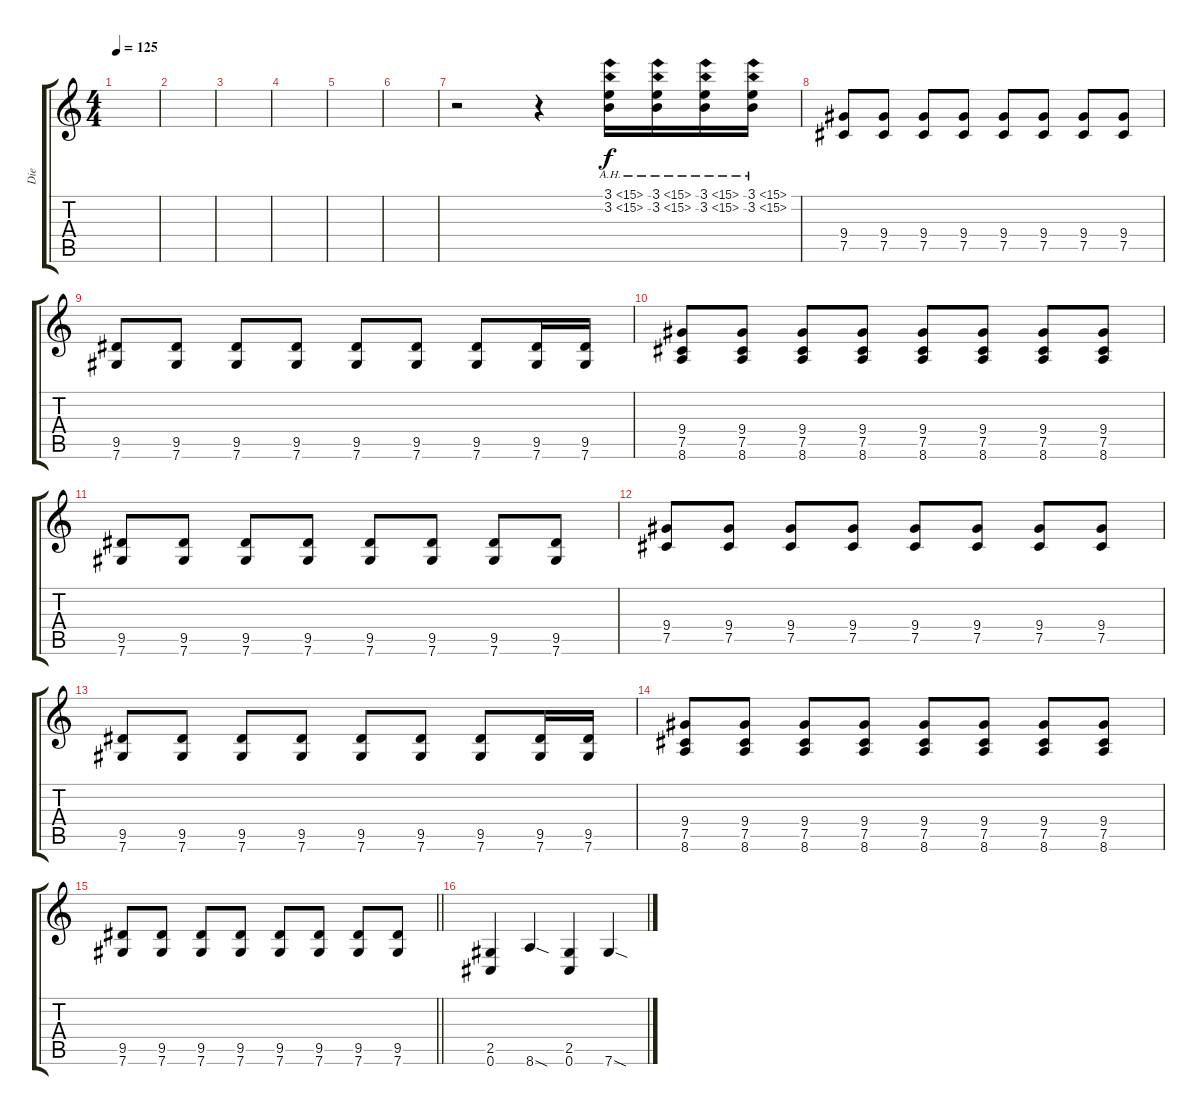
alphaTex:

\track ("Die" "Die") {instrument overdrivenguitar}
\staff {score tabs}
\tuning (Db4 Ab3 E3 B2 Gb2 Db2) {hide}
\ts (4 4)
\tempo 125
\clef g2
\ks c
|
|
|
|
|
|
r.2 r.4 (3.1{ah 12} 3.2{ah 12}).16 (3.1{ah 12} 3.2{ah 12}).16 (3.1{ah 12} 3.2{ah 12}).16 (3.1{ah 12} 3.2{ah 12}).16 |
(9.4 7.5).8 (9.4 7.5).8 (9.4 7.5).8 (9.4 7.5).8 (9.4 7.5).8 (9.4 7.5).8 (9.4 7.5).8 (9.4 7.5).8 |
(9.5 7.6).8 (9.5 7.6).8 (9.5 7.6).8 (9.5 7.6).8 (9.5 7.6).8 (9.5 7.6).8 (9.5 7.6).8 (9.5 7.6).16 (9.5 7.6).16 |
(9.4 7.5 8.6).8 (9.4 7.5 8.6).8 (9.4 7.5 8.6).8 (9.4 7.5 8.6).8 (9.4 7.5 8.6).8 (9.4 7.5 8.6).8 (9.4 7.5 8.6).8 (9.4 7.5 8.6).8 |
(9.5 7.6).8 (9.5 7.6).8 (9.5 7.6).8 (9.5 7.6).8 (9.5 7.6).8 (9.5 7.6).8 (9.5 7.6).8 (9.5 7.6).8 |
(9.4 7.5).8 (9.4 7.5).8 (9.4 7.5).8 (9.4 7.5).8 (9.4 7.5).8 (9.4 7.5).8 (9.4 7.5).8 (9.4 7.5).8 |
(9.5 7.6).8 (9.5 7.6).8 (9.5 7.6).8 (9.5 7.6).8 (9.5 7.6).8 (9.5 7.6).8 (9.5 7.6).8 (9.5 7.6).16 (9.5 7.6).16 |
(9.4 7.5 8.6).8 (9.4 7.5 8.6).8 (9.4 7.5 8.6).8 (9.4 7.5 8.6).8 (9.4 7.5 8.6).8 (9.4 7.5 8.6).8 (9.4 7.5 8.6).8 (9.4 7.5 8.6).8 |
\barLineRight lightlight
(9.5 7.6).8 (9.5 7.6).8 (9.5 7.6).8 (9.5 7.6).8 (9.5 7.6).8 (9.5 7.6).8 (9.5 7.6).8 (9.5 7.6).8 |
(2.5 0.6).4 8.6{sod}.4 (2.5 0.6).4 7.6{sod}.4
